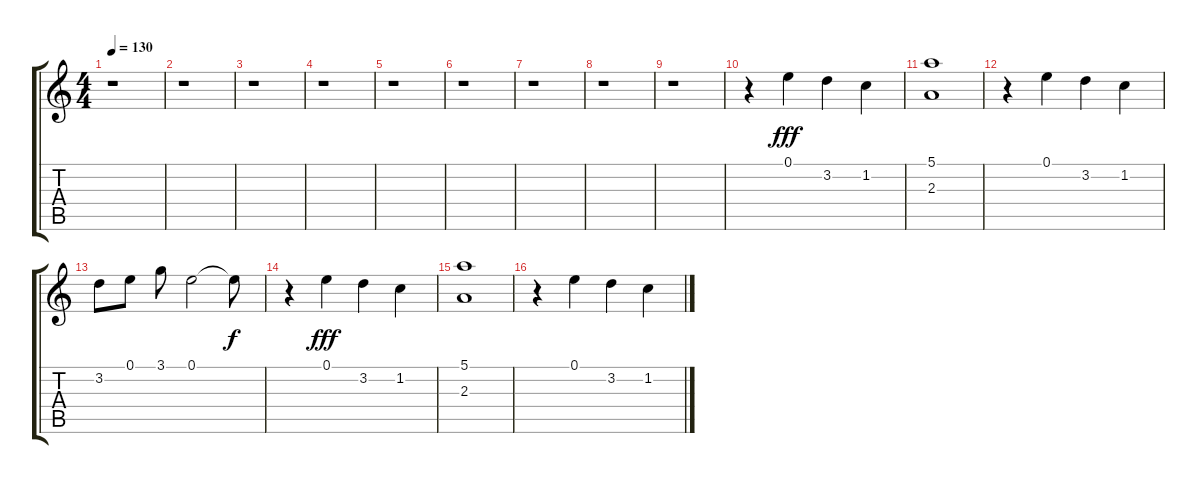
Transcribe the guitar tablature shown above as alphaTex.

\track "" {instrument distortionguitar}
\staff {score tabs}
\tuning (E4 B3 G3 D3 A2 E2) {hide}
\ts (4 4)
\tempo 130
\clef g2
\ks c
r.1{dy f} |
r.1 |
r.1 |
r.1 |
r.1 |
r.1 |
r.1 |
r.1 |
r.1 |
r.4 0.1.4{dy fff} 3.2.4 1.2.4 |
(5.1 2.3).1 |
r.4 0.1.4 3.2.4 1.2.4 |
3.2.8 0.1.8 3.1.8 0.1.2 0.1{t}.8{dy f} |
r.4 0.1.4{dy fff} 3.2.4 1.2.4 |
(5.1 2.3).1 |
r.4 0.1.4 3.2.4 1.2.4
